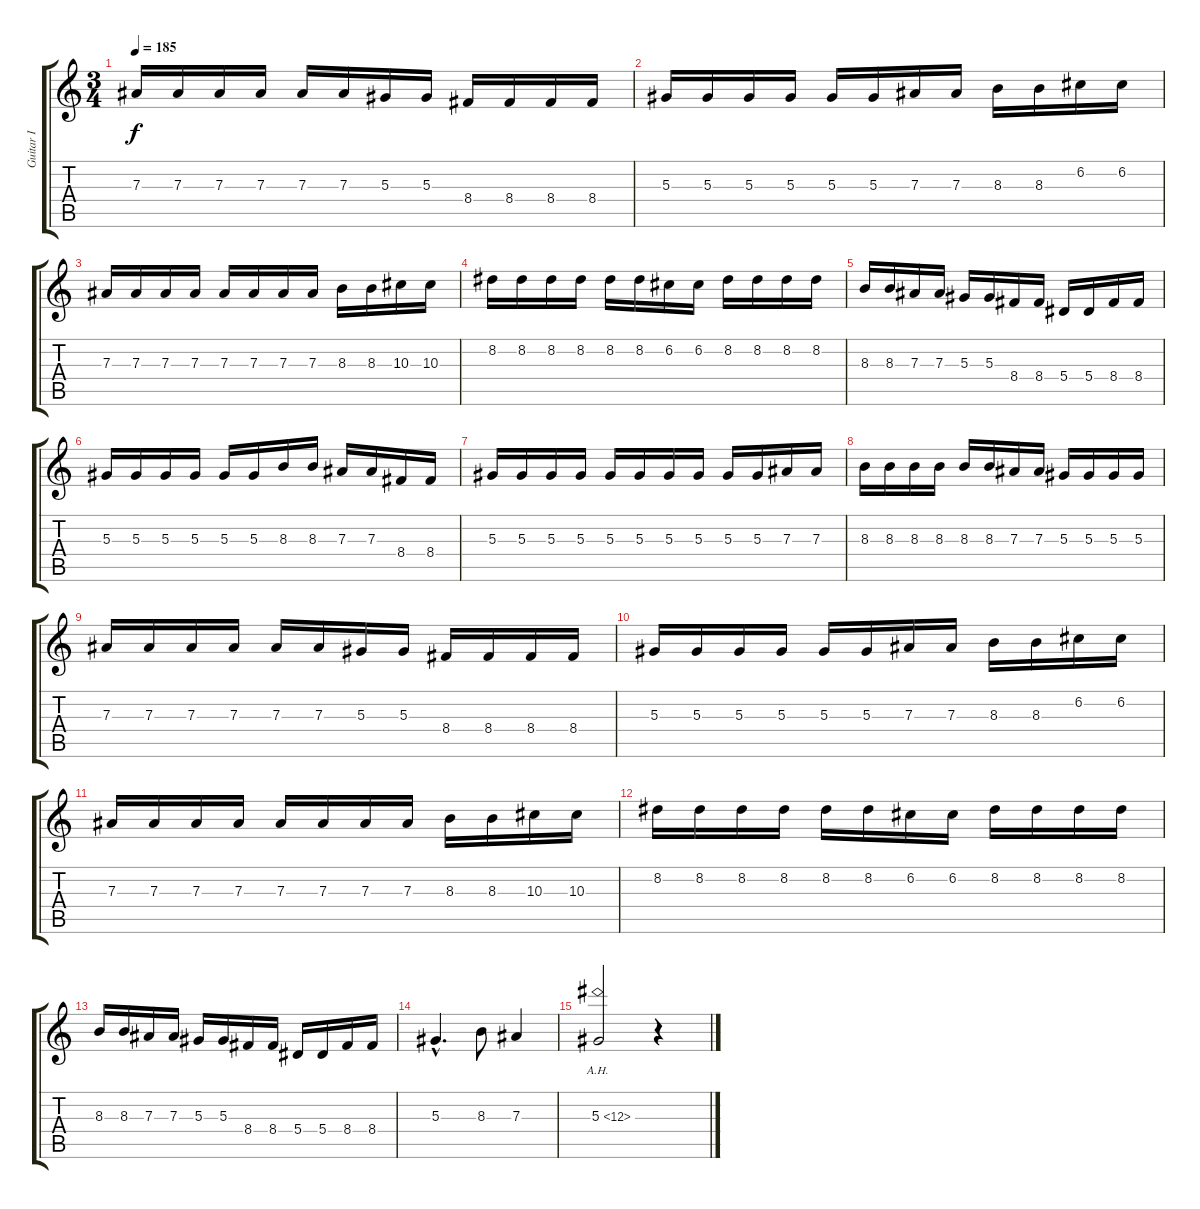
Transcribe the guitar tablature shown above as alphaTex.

\track ("Guitar I" "Guitar I") {instrument overdrivenguitar}
\staff {score tabs}
\tuning (C4 G3 Eb3 Bb2 F2 C2) {hide}
\ts (3 4)
\tempo 185
\clef g2
\ks c
7.3.16{dy f} 7.3.16 7.3.16 7.3.16 7.3.16 7.3.16 5.3.16 5.3.16 8.4.16 8.4.16 8.4.16 8.4.16 |
5.3.16 5.3.16 5.3.16 5.3.16 5.3.16 5.3.16 7.3.16 7.3.16 8.3.16 8.3.16 6.2.16 6.2.16 |
7.3.16 7.3.16 7.3.16 7.3.16 7.3.16 7.3.16 7.3.16 7.3.16 8.3.16 8.3.16 10.3.16 10.3.16 |
8.2.16 8.2.16 8.2.16 8.2.16 8.2.16 8.2.16 6.2.16 6.2.16 8.2.16 8.2.16 8.2.16 8.2.16 |
8.3.16 8.3.16 7.3.16 7.3.16 5.3.16 5.3.16 8.4.16 8.4.16 5.4.16 5.4.16 8.4.16 8.4.16 |
5.3.16 5.3.16 5.3.16 5.3.16 5.3.16 5.3.16 8.3.16 8.3.16 7.3.16 7.3.16 8.4.16 8.4.16 |
5.3.16 5.3.16 5.3.16 5.3.16 5.3.16 5.3.16 5.3.16 5.3.16 5.3.16 5.3.16 7.3.16 7.3.16 |
8.3.16 8.3.16 8.3.16 8.3.16 8.3.16 8.3.16 7.3.16 7.3.16 5.3.16 5.3.16 5.3.16 5.3.16 |
7.3.16 7.3.16 7.3.16 7.3.16 7.3.16 7.3.16 5.3.16 5.3.16 8.4.16 8.4.16 8.4.16 8.4.16 |
5.3.16 5.3.16 5.3.16 5.3.16 5.3.16 5.3.16 7.3.16 7.3.16 8.3.16 8.3.16 6.2.16 6.2.16 |
7.3.16 7.3.16 7.3.16 7.3.16 7.3.16 7.3.16 7.3.16 7.3.16 8.3.16 8.3.16 10.3.16 10.3.16 |
8.2.16 8.2.16 8.2.16 8.2.16 8.2.16 8.2.16 6.2.16 6.2.16 8.2.16 8.2.16 8.2.16 8.2.16 |
8.3.16 8.3.16 7.3.16 7.3.16 5.3.16 5.3.16 8.4.16 8.4.16 5.4.16 5.4.16 8.4.16 8.4.16 |
5.3{hac}.4{d} 8.3.8 7.3.4 |
5.3{ah 7}.2 r.4
